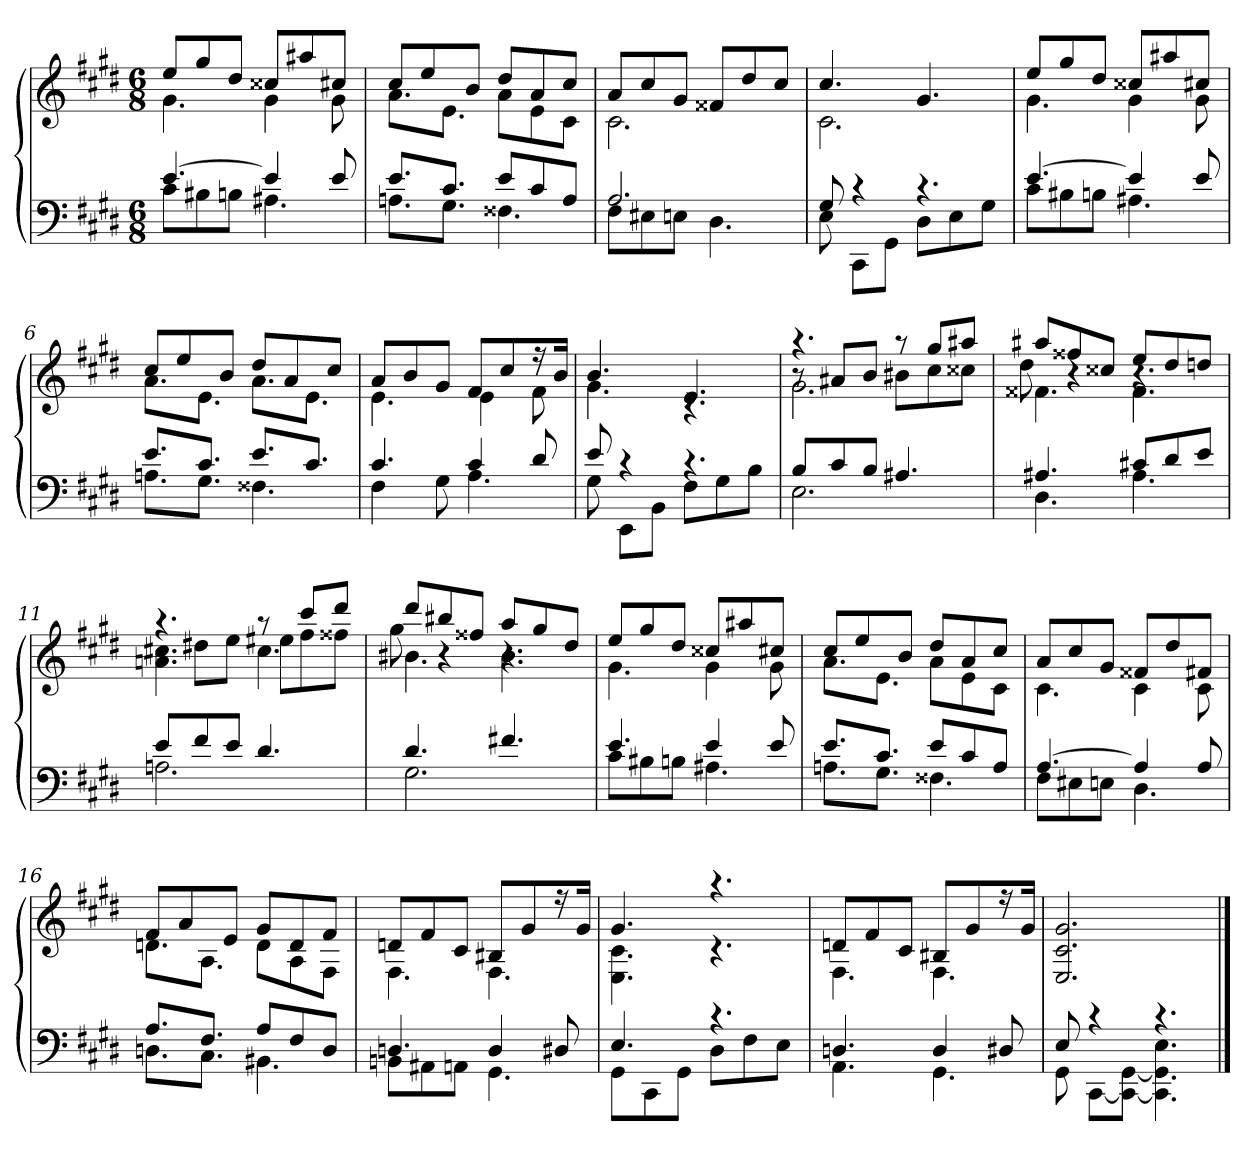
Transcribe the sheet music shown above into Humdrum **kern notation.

**kern	**kern
*part1	*part1
*staff2	*staff1
*clefF4	*clefG2
*k[f#c#g#d#]	*k[f#c#g#d#]
*c#:	*c#:
*M6/8	*M6/8
=1	=1
*^	*^
[4.e	8c#L	8eeL	4.g#
.	8B#X	8gg#	.
.	8BnJ	8dd#J	.
4e]	4.A#X	8cc##XL	4g#
.	.	8aa#X	.
8e	.	8cc#XJ	8g#
=2	=2	=2	=2
8.eL	8.AnL	8cc#L	8.aL
.	.	8ee	.
8.c#J	8.G#J	.	8.eJ
.	.	8bJ	.
8eL	4.F##X	8dd#L	8aL
8c#	.	8a	8e
8AJ	.	8cc#J	8c#J
=3	=3	=3	=3
2.A	8F#L	8aL	2.c#
.	8E#X	8cc#	.
.	8EnJ	8g#J	.
.	4.D#	8f##XL	.
.	.	8dd#	.
.	.	8cc#J	.
=4	=4	=4	=4
8G#	8E	4.cc#	2.c#
4rc	8CC#L	.	.
.	8GG#J	.	.
4.rc	8D#L	4.g#	.
.	8E	.	.
.	8G#J	.	.
=5	=5	=5	=5
[4.e	8c#L	8eeL	4.g#
.	8B#X	8gg#	.
.	8BnJ	8dd#J	.
4e]	4.A#X	8cc##XL	4g#
.	.	8aa#X	.
8e	.	8cc#XJ	8g#
=6	=6	=6	=6
8.eL	8.AnL	8cc#L	8.aL
.	.	8ee	.
8.c#J	8.G#J	.	8.eJ
.	.	8bJ	.
8.eL	4.F##X	8dd#L	8.aL
.	.	8a	.
8.c#J	.	.	8.eJ
.	.	8cc#J	.
=7	=7	=7	=7
4.c#	4F#	8aL	4.e
.	.	8b	.
.	8G#	8g#J	.
4c#	4.A	8f#L	4e
.	.	8cc#	.
8d#	.	16r	8f#
.	.	16bJk	.
=8	=8	=8	=8
8e	8G#	4.b	4.g#
4rc	8EEL	.	.
.	8BBJ	.	.
4.rc	8F#L	4.e	4.rc
.	8G#	.	.
.	8BJ	.	.
=9	=9	=9	=9
*	*	*	*^
8BL	2.E	4.raa	2.g#	8r
8c#	.	.	.	8a#X/L
8BJ	.	.	.	8b/J
4.A#X	.	8raa	.	8b#X\L
.	.	8gg#L	.	8cc#\
.	.	8aa#XJ	.	8cc##X\J
=10	=10	=10	=10	=10
4.A#X	4.D#	8aa#XL	4.f##X	8dd#\
.	.	8ff##X	.	4r
.	.	8cc##XJ	.	.
8c#XL	4.A#	8eeL	4.f##	4.r
8d#	.	8dd#	.	.
8eJ	.	8ddnJ	.	.
=11	=11	=11	=11	=11
8eL	2.An	4.raa	4.an 4.cc#X	8r
8f#	.	.	.	8dd#X\L
8eJ	.	.	.	8ee\J
4.d#	.	8raa	4.cc#	8ee#X\L
.	.	8ccc#L	.	8ff#\
.	.	8ddd#J	.	8ff##X\J
=12	=12	=12	=12	=12
4.d#	2.G#	8ddd#L	4.b#X	8gg#\
.	.	8bb#X	.	4r
.	.	8ff##XJ	.	.
4.f#X	.	8aaL	4.b#	4.r
.	.	8gg#	.	.
.	.	8dd#J	.	.
*	*	*	*v	*v
=13	=13	=13	=13
4.e	8c#L	8eeL	4.g#
.	8B#X	8gg#	.
.	8BnJ	8dd#J	.
4e	4.A#X	8cc##XL	4g#
.	.	8aa#X	.
8e	.	8cc#XJ	8g#
=14	=14	=14	=14
8.eL	8.AnL	8cc#L	8.aL
.	.	8ee	.
8.c#J	8.G#J	.	8.eJ
.	.	8bJ	.
8eL	4.F##X	8dd#L	8aL
8c#	.	8a	8e
8AJ	.	8cc#J	8c#J
=15	=15	=15	=15
[4.A	8F#L	8aL	4.c#
.	8E#X	8cc#	.
.	8EnJ	8g#J	.
4A]	4.D#	8f##XL	4c#
.	.	8dd#	.
8A	.	8f#XJ	8c#
=16	=16	=16	=16
8.AL	8.DnL	8f#L	8.dnL
.	.	8a	.
8.F#J	8.C#J	.	8.AJ
.	.	8eJ	.
8AL	4.BB#X	8g#L	8dL
8F#	.	8d	8A
8DJ	.	8f#J	8F#J
=17	=17	=17	=17
4.Dn	8BBnL	8dnL	4.F#
.	8AA#X	8f#	.
.	8AAnJ	8c#J	.
4D	4.GG#	8B#XL	4.F#
.	.	8g#	.
8D#X	.	16r	.
.	.	16g#Jk	.
=18	=18	=18	=18
4.E	8GG#L	4.g#	4.E 4.c#
.	8CC#	.	.
.	8GG#J	.	.
4.rc	8D#L	4.raa	4.rc
.	8F#	.	.
.	8EJ	.	.
=19	=19	=19	=19
4.Dn	4.AA	8dnL	4.F#
.	.	8f#	.
.	.	8c#J	.
4D	4.GG#	8B#XL	4.F#
.	.	8g#	.
8D#X	.	16r	.
.	.	16g#Jk	.
*	*	*v	*v
=20	=20	=20
8E	8GG#	2.E 2.c# 2.g#
4rc	[8CC#L	.
.	8CC#_ [8GG#J	.
4.rc	4.CC#] 4.GG#] 4.E	.
*v	*v	*
==	==
*-	*-
